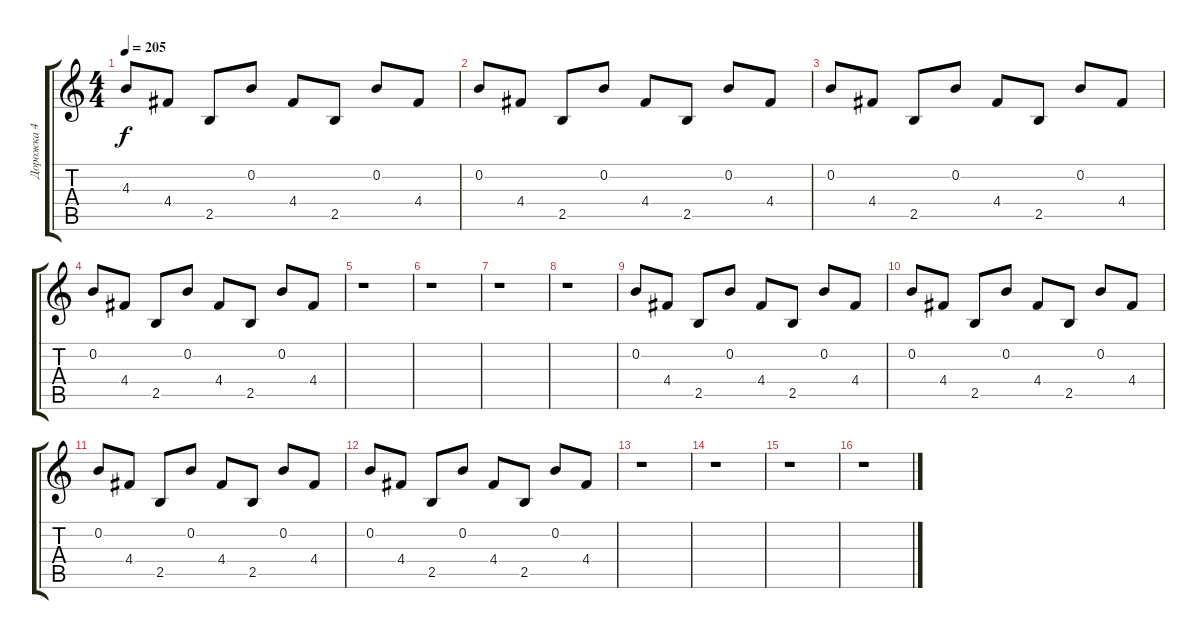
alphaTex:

\track ("Дорожка 4" "Дорожка 4") {instrument acousticguitarsteel}
\staff {score tabs}
\tuning (E4 B3 G3 D3 A2 E2) {hide}
\ts (4 4)
\tempo 205
\clef g2
\ks c
4.3.8{dy f} 4.4.8 2.5.8 0.2.8 4.4.8 2.5.8 0.2.8 4.4.8 |
0.2.8 4.4.8 2.5.8 0.2.8 4.4.8 2.5.8 0.2.8 4.4.8 |
0.2.8 4.4.8 2.5.8 0.2.8 4.4.8 2.5.8 0.2.8 4.4.8 |
0.2.8 4.4.8 2.5.8 0.2.8 4.4.8 2.5.8 0.2.8 4.4.8 |
r.1 |
r.1 |
r.1 |
r.1 |
0.2.8 4.4.8 2.5.8 0.2.8 4.4.8 2.5.8 0.2.8 4.4.8 |
0.2.8 4.4.8 2.5.8 0.2.8 4.4.8 2.5.8 0.2.8 4.4.8 |
0.2.8 4.4.8 2.5.8 0.2.8 4.4.8 2.5.8 0.2.8 4.4.8 |
0.2.8 4.4.8 2.5.8 0.2.8 4.4.8 2.5.8 0.2.8 4.4.8 |
r.1 |
r.1 |
r.1 |
r.1
